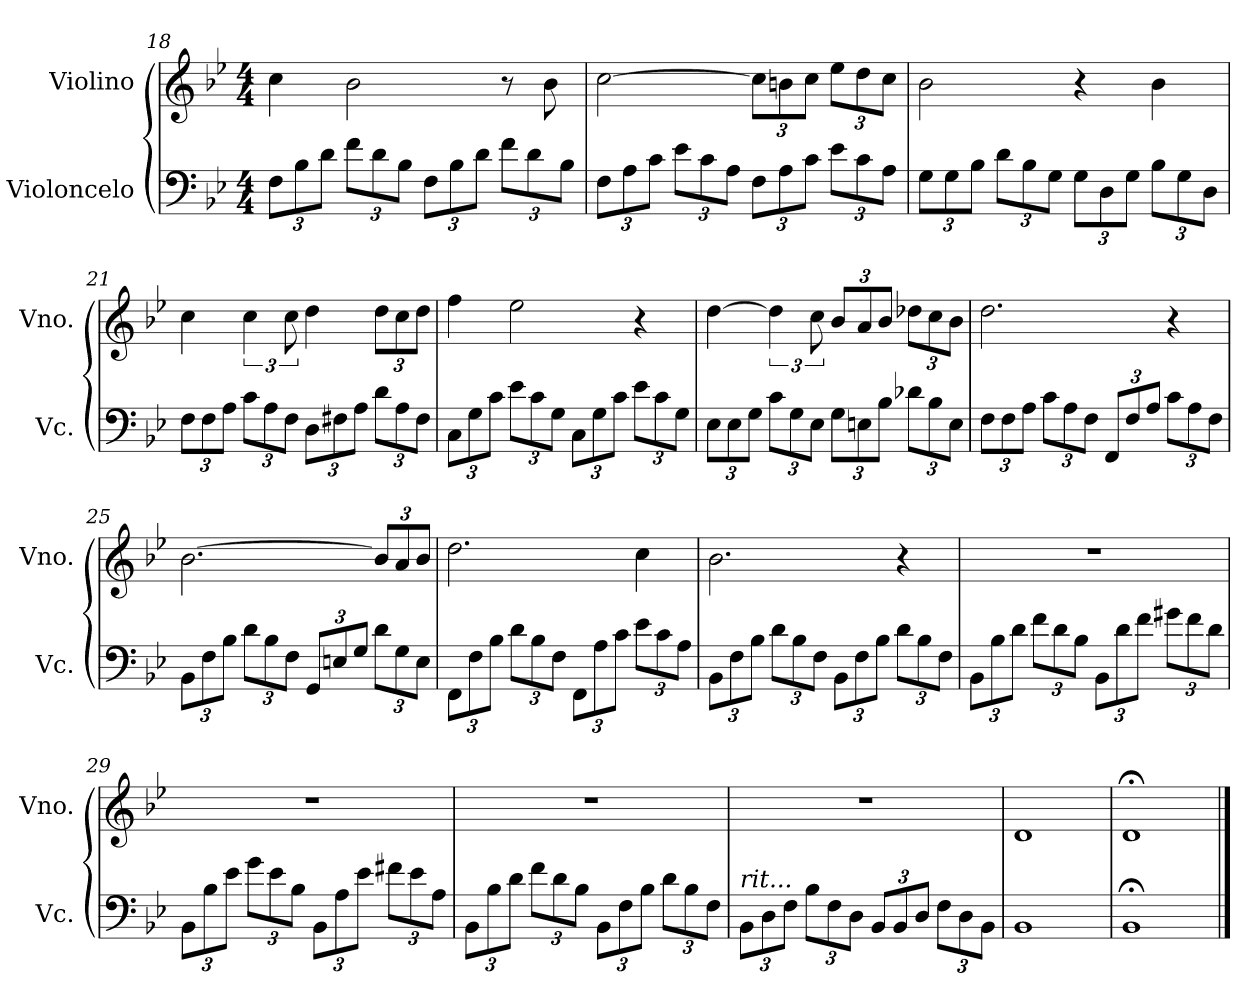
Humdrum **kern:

**kern	**kern
*part2	*part1
*staff2	*staff1
*I"Violoncelo	*I"Violino
*I'Vc.	*I'Vno.
!!LO:LB:g=z
*clefF4	*clefG2
*k[b-e-]	*k[b-e-]
*M4/4	*M4/4
*Xbrackettup	*
=18	=18
12F\L	4cc\
12B-\	.
12d\J	.
12f\L	2b-\
12d\	.
12B-\J	.
12F\L	.
12B-\	.
12d\J	.
12f\L	8r
12d\	.
.	8b-\
12B-\J	.
=19	=19
12F\L	[2cc\
12A\	.
12c\J	.
12e-\L	.
12c\	.
12A\J	.
*	*Xbrackettup
12F\L	12cc\L]
12A\	12bn\
12c\J	12cc\J
12e-\L	12ee-\L
12c\	12dd\
12A\J	12cc\J
=20	=20
12G\L	2b-\
12G\	.
12B-\J	.
12d\L	.
12B-\	.
12G\J	.
12G\L	4r
12D\	.
12G\J	.
12B-\L	4b-\
12G\	.
12D\J	.
!!LO:LB:g=z
=21	=21
12F\L	4cc\
12F\	.
12A\J	.
*	*brackettup
12c\L	6cc\
12A\	.
12F\J	12cc\
12D\L	4dd\
12F#X\	.
12A\J	.
*	*Xbrackettup
12d\L	12dd\L
12A\	12cc\
12F#\J	12dd\J
=22	=22
12C\L	4ff\
12G\	.
12c\J	.
12e-\L	2ee-\
12c\	.
12G\J	.
12C\L	.
12G\	.
12c\J	.
12e-\L	4r
12c\	.
12G\J	.
=23	=23
12E-\L	[4dd\
12E-\	.
12G\J	.
*	*brackettup
12c\L	6dd\]
12G\	.
12E-\J	12cc\
*	*Xbrackettup
12G\L	12b-/L
12En\	12a/
12B-\J	12b-/J
12d-X\L	12dd-X\L
12B-\	12cc\
12E\J	12b-\J
!!LO:LB:g=z
=24	=24
12F\L	2.dd\
12F\	.
12A\J	.
12c\L	.
12A\	.
12F\J	.
12FF/L	.
12F/	.
12A/J	.
12c\L	4r
12A\	.
12F\J	.
=25	=25
12BB-\L	[2.b-\
12F\	.
12B-\J	.
12d\L	.
12B-\	.
12F\J	.
12GG/L	.
12En/	.
12G/J	.
12d\L	12b-/L]
12G\	12a/
12E\J	12b-/J
=26	=26
12FF\L	2.dd\
12F\	.
12B-\J	.
12d\L	.
12B-\	.
12F\J	.
12FF\L	.
12A\	.
12c\J	.
12e-\L	4cc\
12c\	.
12A\J	.
!!LO:LB:g=z
=27	=27
12BB-\L	2.b-\
12F\	.
12B-\J	.
12d\L	.
12B-\	.
12F\J	.
12BB-\L	.
12F\	.
12B-\J	.
12d\L	4r
12B-\	.
12F\J	.
=28	=28
12BB-\L	1r
12B-\	.
12d\J	.
12f\L	.
12d\	.
12B-\J	.
12BB-\L	.
12d\	.
12f\J	.
12g#X\L	.
12f\	.
12d\J	.
=29	=29
12BB-\L	1r
12B-\	.
12e-\J	.
12g\L	.
12e-\	.
12B-\J	.
12BB-\L	.
12A\	.
12e-\J	.
12f#X\L	.
12e-\	.
12A\J	.
!!LO:LB:g=z
=30	=30
12BB-\L	1r
12B-\	.
12d\J	.
12f\L	.
12d\	.
12B-\J	.
12BB-\L	.
12F\	.
12B-\J	.
12d\L	.
12B-\	.
12F\J	.
=31	=31
!LO:TX:a:i:t=rit...	!
12BB-\L	1r
12D\	.
12F\J	.
12B-\L	.
12F\	.
12D\J	.
12BB-/L	.
12BB-/	.
12D/J	.
12F\L	.
12D\	.
12BB-\J	.
=32	=32
1BB-	1d
=33	=33
1BB-;<	1d;<
==	==
*-	*-
